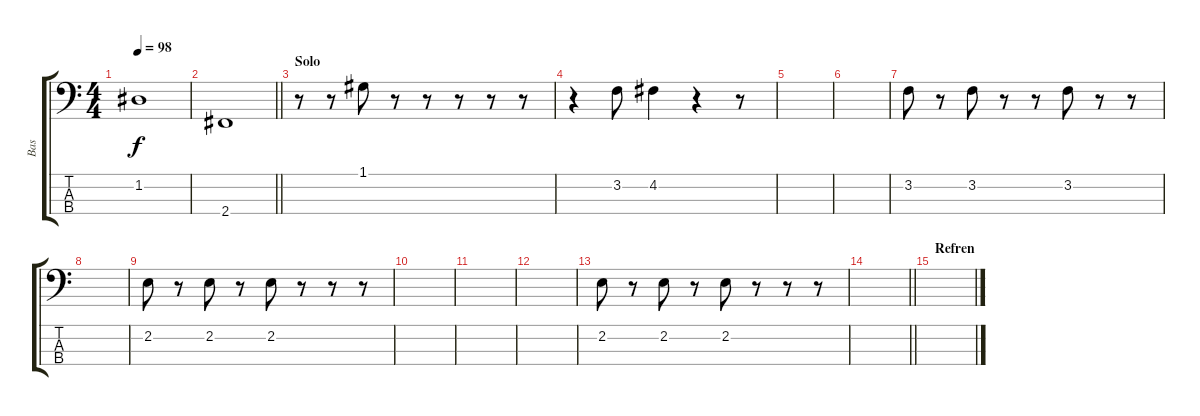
\track ("Bas" "Bas") {instrument electricbassfinger}
\staff {score tabs}
\tuning (G2 D2 A1 E1) {hide}
\ts (4 4)
\tempo 98
\clef f4
\ks c
1.2.1{dy f} |
\barLineRight lightlight
2.4.1 |
\section ("" "Solo")
r.8 r.8 1.1.8 r.8 r.8 r.8 r.8 r.8 |
r.4 3.2.8 4.2.4 r.4 r.8 |
|
|
3.2.8 r.8 3.2.8 r.8 r.8 3.2.8 r.8 r.8 |
|
2.2.8 r.8 2.2.8 r.8 2.2.8 r.8 r.8 r.8 |
|
|
|
2.2.8 r.8 2.2.8 r.8 2.2.8 r.8 r.8 r.8 |
\barLineRight lightlight
|
\section ("" "Refren")
